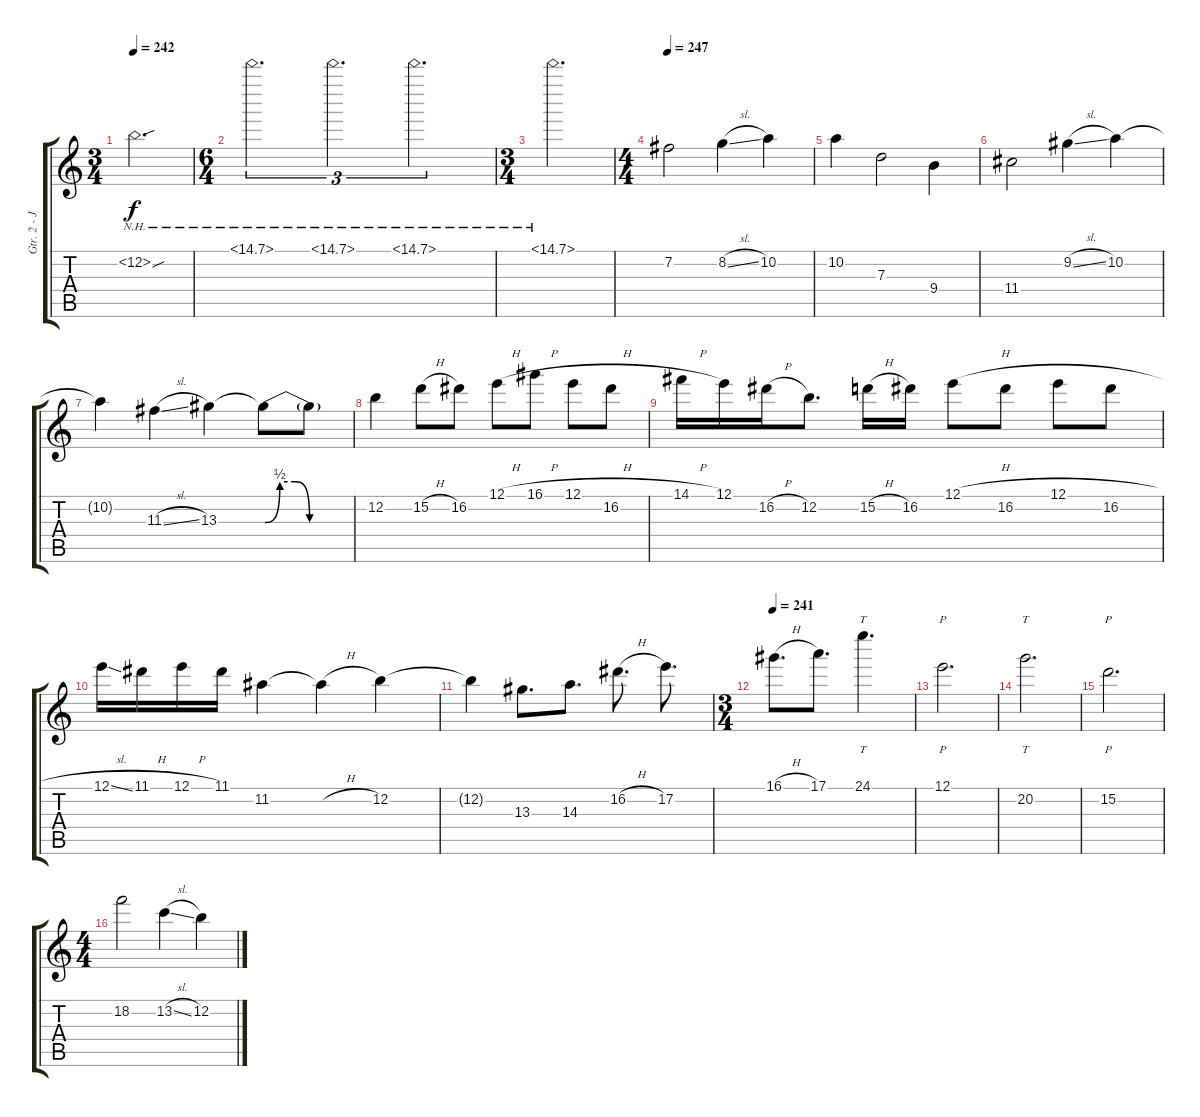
\track ("Gtr. 2 - Jason" "Gtr. 2 - J") {instrument distortionguitar}
\staff {score tabs}
\tuning (E4 B3 G3 D3 A2 E2) {hide}
\ts (3 4)
\tempo 242
\clef g2
\ks c
12.2{nh sou}.2{d dy f} |
\ts (6 4)
15.1{nh}.2{d tu (3 2)} 15.1{nh}.2{d tu (3 2)} 15.1{nh}.2{d tu (3 2)} |
\ts (3 4)
15.1{nh}.2{d} |
\ts (4 4)
\tempo 247
7.2.2 8.2{sl}.4 10.2.4 |
10.2.4 7.3.2 9.4.4 |
11.4.2 9.2{sl}.4 10.2.4 |
10.2{t}.4 11.3{sl}.4 13.3.4 13.3{be (custom 0 0 10 2 20 2 30 0 60 0) t}.8 13.3{t}.8 |
12.2.4 15.2{h}.8 16.2.8 12.1{h}.8 16.1{h}.8 12.1{h}.8 16.2.8 |
14.1{h}.16 12.1.16 16.2{h}.16 12.2.8{d} 15.2{h}.16 16.2.16 12.1{h}.8 16.2.8 12.1{h}.8 16.2.8 |
12.1{sl}.16 11.1{h}.16 12.1{h}.16 11.1.16 11.2.4 11.2{h t}.4 12.2.4 |
12.2{t}.4 13.3.8{d} 14.3.8{d} 16.2{h}.8{d} 17.2.8{d} |
\ts (3 4)
\tempo 241
16.1{h}.8{d} 17.1.8{d} 24.1.4{tt d} |
12.1.2{p d} |
20.2.2{tt d} |
15.2.2{p d} |
\ts (4 4)
18.2.2 13.2{sl}.4 12.2.4
